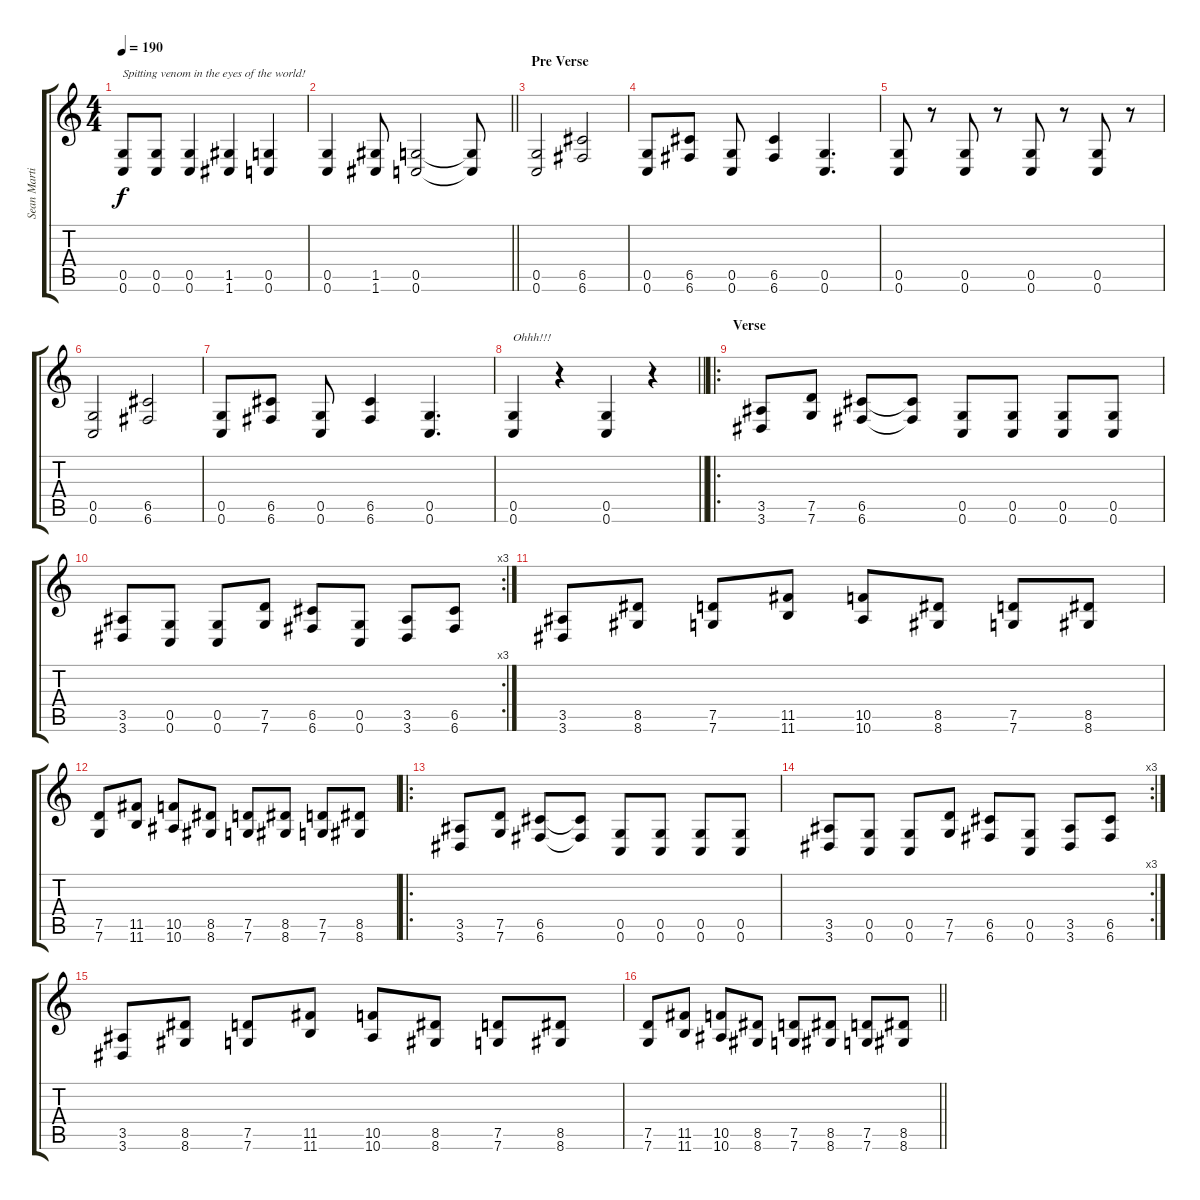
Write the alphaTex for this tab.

\track ("Sean Martin" "Sean Marti") {instrument distortionguitar}
\staff {score tabs}
\tuning (D4 A3 F3 C3 G2 C2) {hide}
\ts (4 4)
\tempo 190
\clef g2
\ks c
(0.5 0.6).8{txt "Spitting venom in the eyes of the world!" dy f} (0.5 0.6).8 (0.5 0.6).4 (1.5 1.6).4 (0.5 0.6).4 |
\barLineRight lightlight
(0.5 0.6).4 (1.5 1.6).8 (0.5 0.6).2 (0.5{t} 0.6{t}).8 |
\section ("" "Pre Verse")
(0.5 0.6).2 (6.5 6.6).2 |
(0.5 0.6).8 (6.5 6.6).8 (0.5 0.6).8 (6.5 6.6).4 (0.5 0.6).4{d} |
(0.5 0.6).8 r.8 (0.5 0.6).8 r.8 (0.5 0.6).8 r.8 (0.5 0.6).8 r.8 |
(0.5 0.6).2 (6.5 6.6).2 |
(0.5 0.6).8 (6.5 6.6).8 (0.5 0.6).8 (6.5 6.6).4 (0.5 0.6).4{d} |
\barLineRight lightlight
(0.5 0.6).4{txt "Ohhh!!!"} r.4 (0.5 0.6).4 r.4 |
\ro
\section ("" "Verse")
(3.5 3.6).8 (7.5 7.6).8 (6.5 6.6).8 (6.5{t} 6.6{t}).8 (0.5 0.6).8 (0.5 0.6).8 (0.5 0.6).8 (0.5 0.6).8 |
\rc 3
(3.5 3.6).8 (0.5 0.6).8 (0.5 0.6).8 (7.5 7.6).8 (6.5 6.6).8 (0.5 0.6).8 (3.5 3.6).8 (6.5 6.6).8 |
(3.5 3.6).8 (8.5 8.6).8 (7.5 7.6).8 (11.5 11.6).8 (10.5 10.6).8 (8.5 8.6).8 (7.5 7.6).8 (8.5 8.6).8 |
(7.5 7.6).8 (11.5 11.6).8 (10.5 10.6).8 (8.5 8.6).8 (7.5 7.6).8 (8.5 8.6).8 (7.5 7.6).8 (8.5 8.6).8 |
\ro
(3.5 3.6).8 (7.5 7.6).8 (6.5 6.6).8 (6.5{t} 6.6{t}).8 (0.5 0.6).8 (0.5 0.6).8 (0.5 0.6).8 (0.5 0.6).8 |
\rc 3
(3.5 3.6).8 (0.5 0.6).8 (0.5 0.6).8 (7.5 7.6).8 (6.5 6.6).8 (0.5 0.6).8 (3.5 3.6).8 (6.5 6.6).8 |
(3.5 3.6).8 (8.5 8.6).8 (7.5 7.6).8 (11.5 11.6).8 (10.5 10.6).8 (8.5 8.6).8 (7.5 7.6).8 (8.5 8.6).8 |
\barLineRight lightlight
(7.5 7.6).8 (11.5 11.6).8 (10.5 10.6).8 (8.5 8.6).8 (7.5 7.6).8 (8.5 8.6).8 (7.5 7.6).8 (8.5 8.6).8
